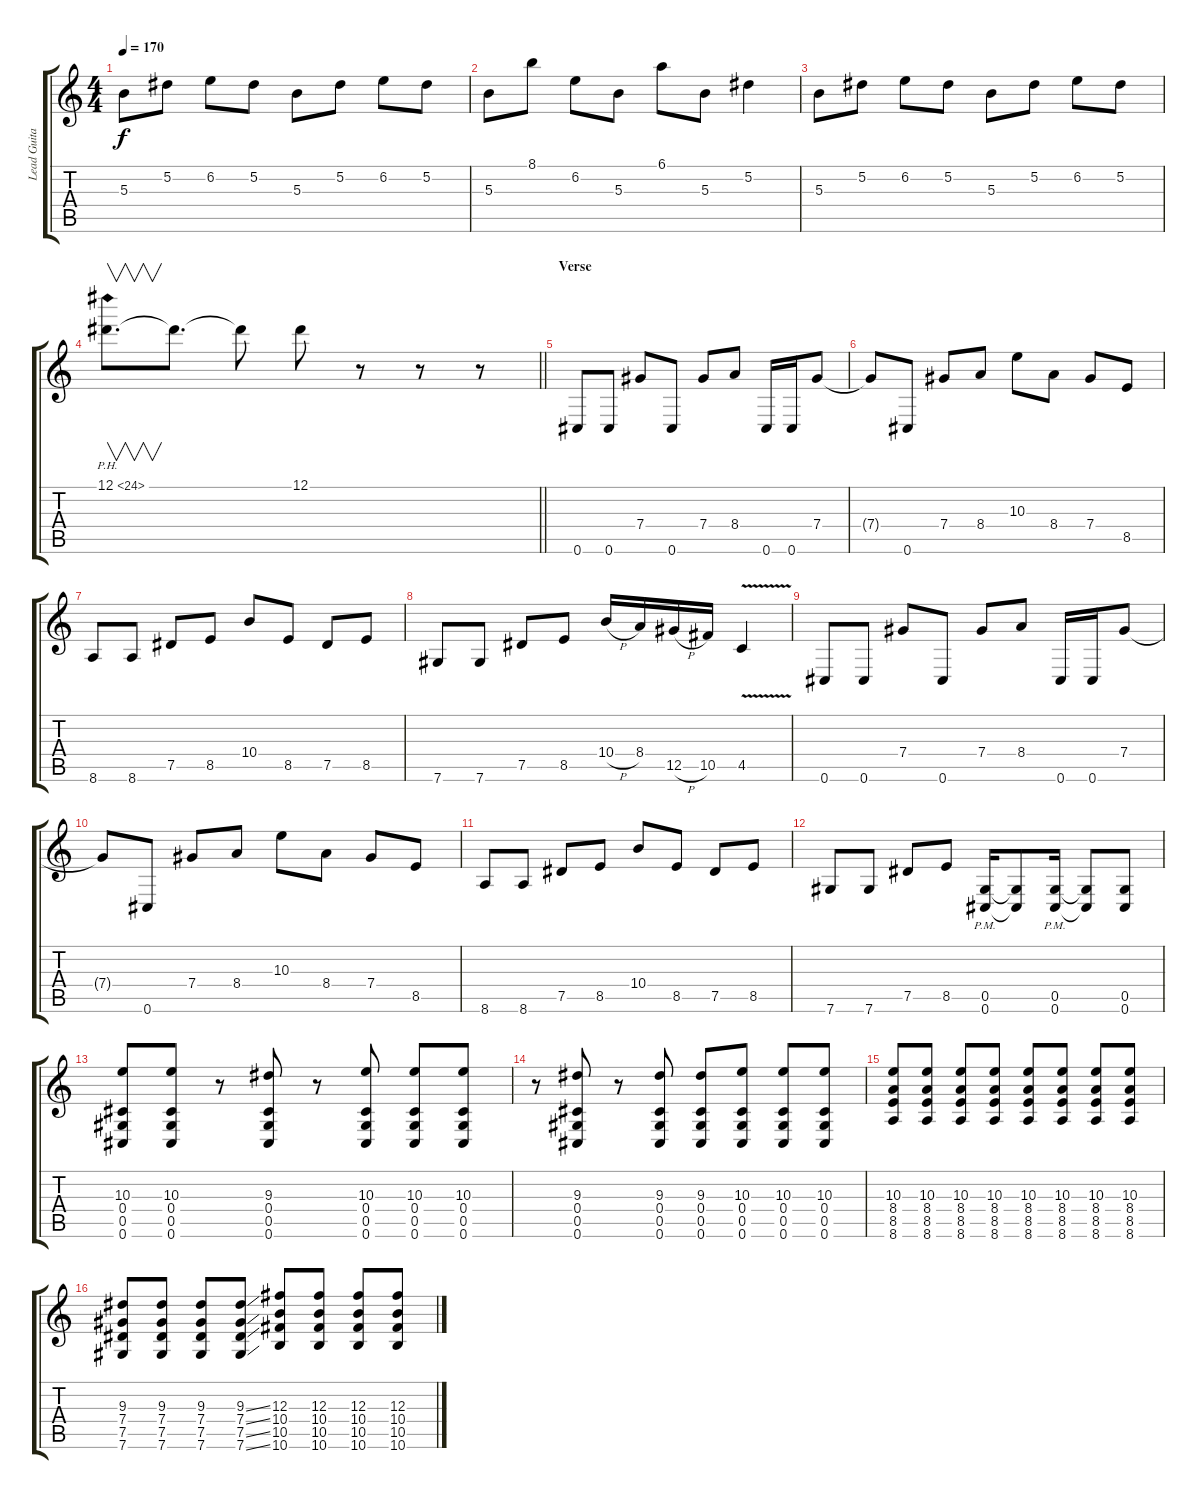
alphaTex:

\track ("Lead Guitar II" "Lead Guita") {instrument distortionguitar}
\staff {score tabs}
\tuning (Eb4 Bb3 Gb3 Db3 Ab2 Db2) {hide}
\ts (4 4)
\tempo 170
\clef g2
\ks c
5.3.8{dy f} 5.2.8 6.2.8 5.2.8 5.3.8 5.2.8 6.2.8 5.2.8 |
5.3.8 8.1.8 6.2.8 5.3.8 6.1.8 5.3.8 5.2.4 |
5.3.8 5.2.8 6.2.8 5.2.8 5.3.8 5.2.8 6.2.8 5.2.8 |
\barLineRight lightlight
12.1{ph 12}.8{v d} 12.1{t}.8{d} 12.1{t}.8 12.1.8 r.8 r.8 r.8 |
\section ("" "Verse")
0.6.8 0.6.8 7.4.8 0.6.8 7.4.8 8.4.8 0.6.16 0.6.16 7.4.8 |
7.4{t}.8 0.6.8 7.4.8 8.4.8 10.3.8 8.4.8 7.4.8 8.5.8 |
8.6.8 8.6.8 7.5.8 8.5.8 10.4.8 8.5.8 7.5.8 8.5.8 |
7.6.8 7.6.8 7.5.8 8.5.8 10.4{h}.16 8.4.16 12.5{h}.16 10.5.16 4.5{v}.4 |
0.6.8 0.6.8 7.4.8 0.6.8 7.4.8 8.4.8 0.6.16 0.6.16 7.4.8 |
7.4{t}.8 0.6.8 7.4.8 8.4.8 10.3.8 8.4.8 7.4.8 8.5.8 |
8.6.8 8.6.8 7.5.8 8.5.8 10.4.8 8.5.8 7.5.8 8.5.8 |
7.6.8 7.6.8 7.5.8 8.5.8 (0.5{pm} 0.6{pm}).16 (0.5{t} 0.6{t}).8 (0.5{pm} 0.6{pm}).16 (0.5{t} 0.6{t}).8 (0.5 0.6).8 |
(10.3 0.4 0.5 0.6).8 (10.3 0.4 0.5 0.6).8 r.8 (9.3 0.4 0.5 0.6).8 r.8 (10.3 0.4 0.5 0.6).8 (10.3 0.4 0.5 0.6).8 (10.3 0.4 0.5 0.6).8 |
r.8 (9.3 0.4 0.5 0.6).8 r.8 (9.3 0.4 0.5 0.6).8 (9.3 0.4 0.5 0.6).8 (10.3 0.4 0.5 0.6).8 (10.3 0.4 0.5 0.6).8 (10.3 0.4 0.5 0.6).8 |
(10.3 8.4 8.5 8.6).8 (10.3 8.4 8.5 8.6).8 (10.3 8.4 8.5 8.6).8 (10.3 8.4 8.5 8.6).8 (10.3 8.4 8.5 8.6).8 (10.3 8.4 8.5 8.6).8 (10.3 8.4 8.5 8.6).8 (10.3 8.4 8.5 8.6).8 |
(9.3 7.4 7.5 7.6).8 (9.3 7.4 7.5 7.6).8 (9.3 7.4 7.5 7.6).8 (9.3{ss} 7.4{ss} 7.5{ss} 7.6{ss}).8 (12.3 10.4 10.5 10.6).8 (12.3 10.4 10.5 10.6).8 (12.3 10.4 10.5 10.6).8 (12.3 10.4 10.5 10.6).8
